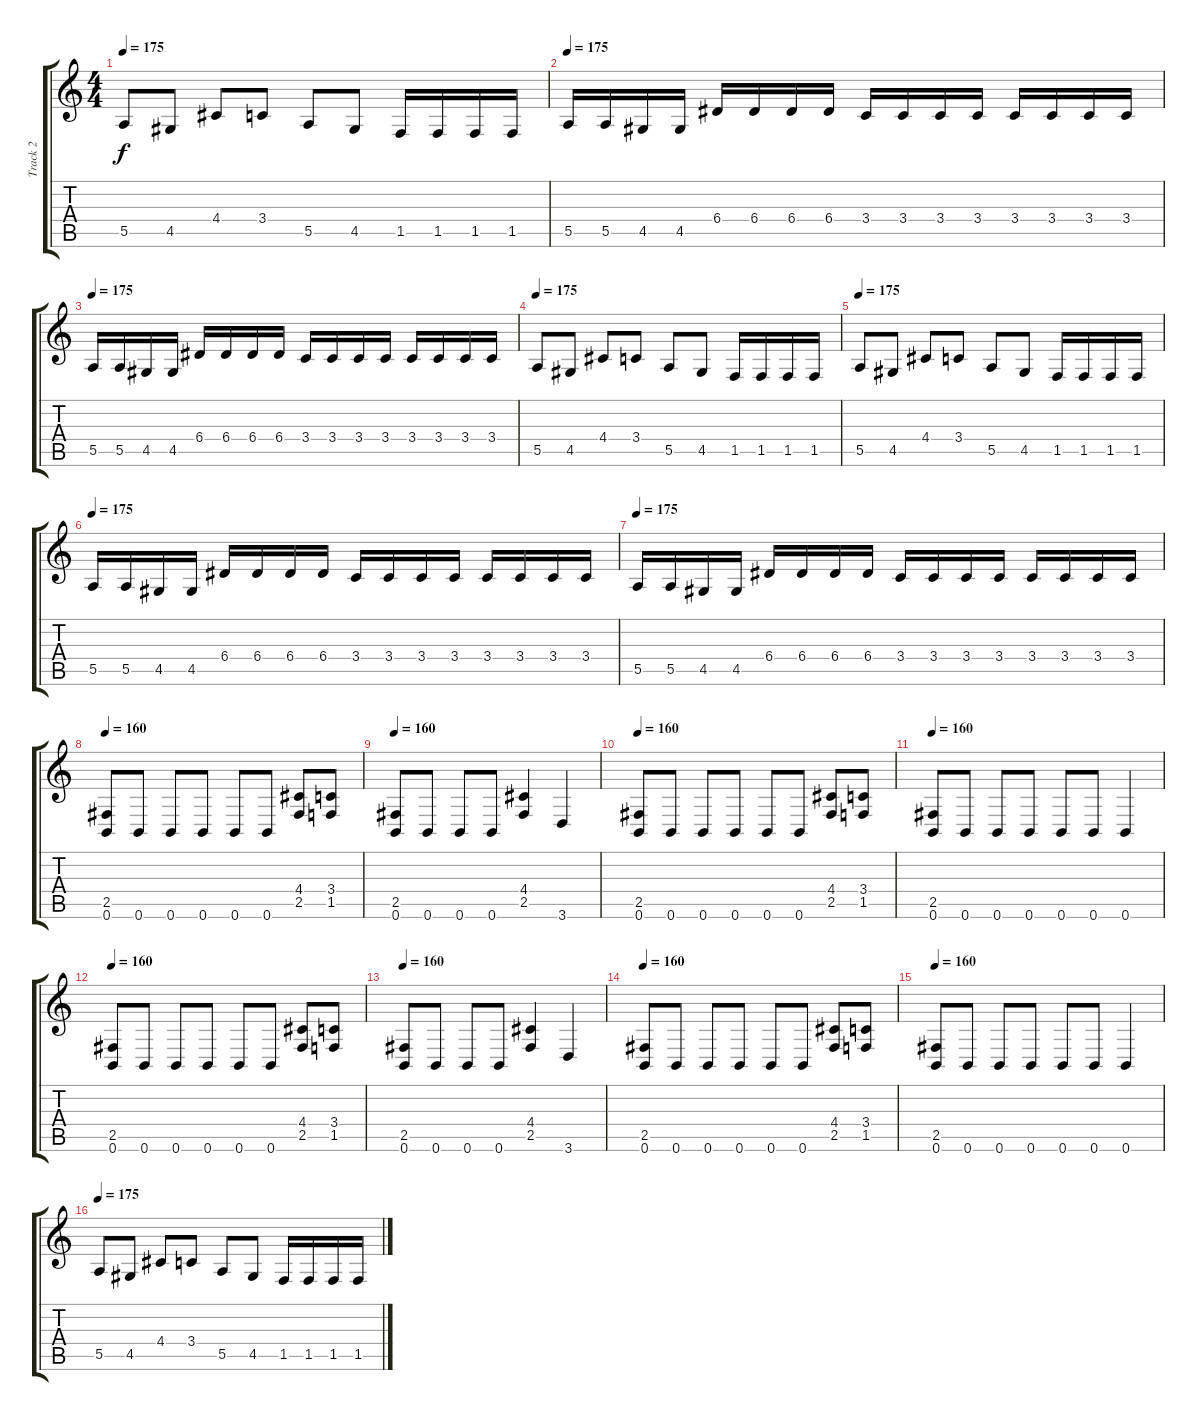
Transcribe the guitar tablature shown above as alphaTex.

\track ("Track 2" "Track 2") {instrument distortionguitar}
\staff {score tabs}
\tuning (B3 Gb3 D3 A2 E2 B1) {hide}
\ts (4 4)
\tempo 175
\clef g2
\ks c
5.5.8{dy f} 4.5.8 4.4.8 3.4.8 5.5.8 4.5.8 1.5.16 1.5.16 1.5.16 1.5.16 |
\tempo 175
5.5.16 5.5.16 4.5.16 4.5.16 6.4.16 6.4.16 6.4.16 6.4.16 3.4.16 3.4.16 3.4.16 3.4.16 3.4.16 3.4.16 3.4.16 3.4.16 |
\tempo 175
5.5.16 5.5.16 4.5.16 4.5.16 6.4.16 6.4.16 6.4.16 6.4.16 3.4.16 3.4.16 3.4.16 3.4.16 3.4.16 3.4.16 3.4.16 3.4.16 |
\tempo 175
5.5.8 4.5.8 4.4.8 3.4.8 5.5.8 4.5.8 1.5.16 1.5.16 1.5.16 1.5.16 |
\tempo 175
5.5.8 4.5.8 4.4.8 3.4.8 5.5.8 4.5.8 1.5.16 1.5.16 1.5.16 1.5.16 |
\tempo 175
5.5.16 5.5.16 4.5.16 4.5.16 6.4.16 6.4.16 6.4.16 6.4.16 3.4.16 3.4.16 3.4.16 3.4.16 3.4.16 3.4.16 3.4.16 3.4.16 |
\tempo 175
5.5.16 5.5.16 4.5.16 4.5.16 6.4.16 6.4.16 6.4.16 6.4.16 3.4.16 3.4.16 3.4.16 3.4.16 3.4.16 3.4.16 3.4.16 3.4.16 |
\tempo 160
(2.5 0.6).8 0.6.8 0.6.8 0.6.8 0.6.8 0.6.8 (4.4 2.5).8 (3.4 1.5).8 |
\tempo 160
(2.5 0.6).8 0.6.8 0.6.8 0.6.8 (4.4 2.5).4 3.6.4 |
\tempo 160
(2.5 0.6).8 0.6.8 0.6.8 0.6.8 0.6.8 0.6.8 (4.4 2.5).8 (3.4 1.5).8 |
\tempo 160
(2.5 0.6).8 0.6.8 0.6.8 0.6.8 0.6.8 0.6.8 0.6.4 |
\tempo 160
(2.5 0.6).8 0.6.8 0.6.8 0.6.8 0.6.8 0.6.8 (4.4 2.5).8 (3.4 1.5).8 |
\tempo 160
(2.5 0.6).8 0.6.8 0.6.8 0.6.8 (4.4 2.5).4 3.6.4 |
\tempo 160
(2.5 0.6).8 0.6.8 0.6.8 0.6.8 0.6.8 0.6.8 (4.4 2.5).8 (3.4 1.5).8 |
\tempo 160
(2.5 0.6).8 0.6.8 0.6.8 0.6.8 0.6.8 0.6.8 0.6.4 |
\tempo 175
5.5.8 4.5.8 4.4.8 3.4.8 5.5.8 4.5.8 1.5.16 1.5.16 1.5.16 1.5.16
